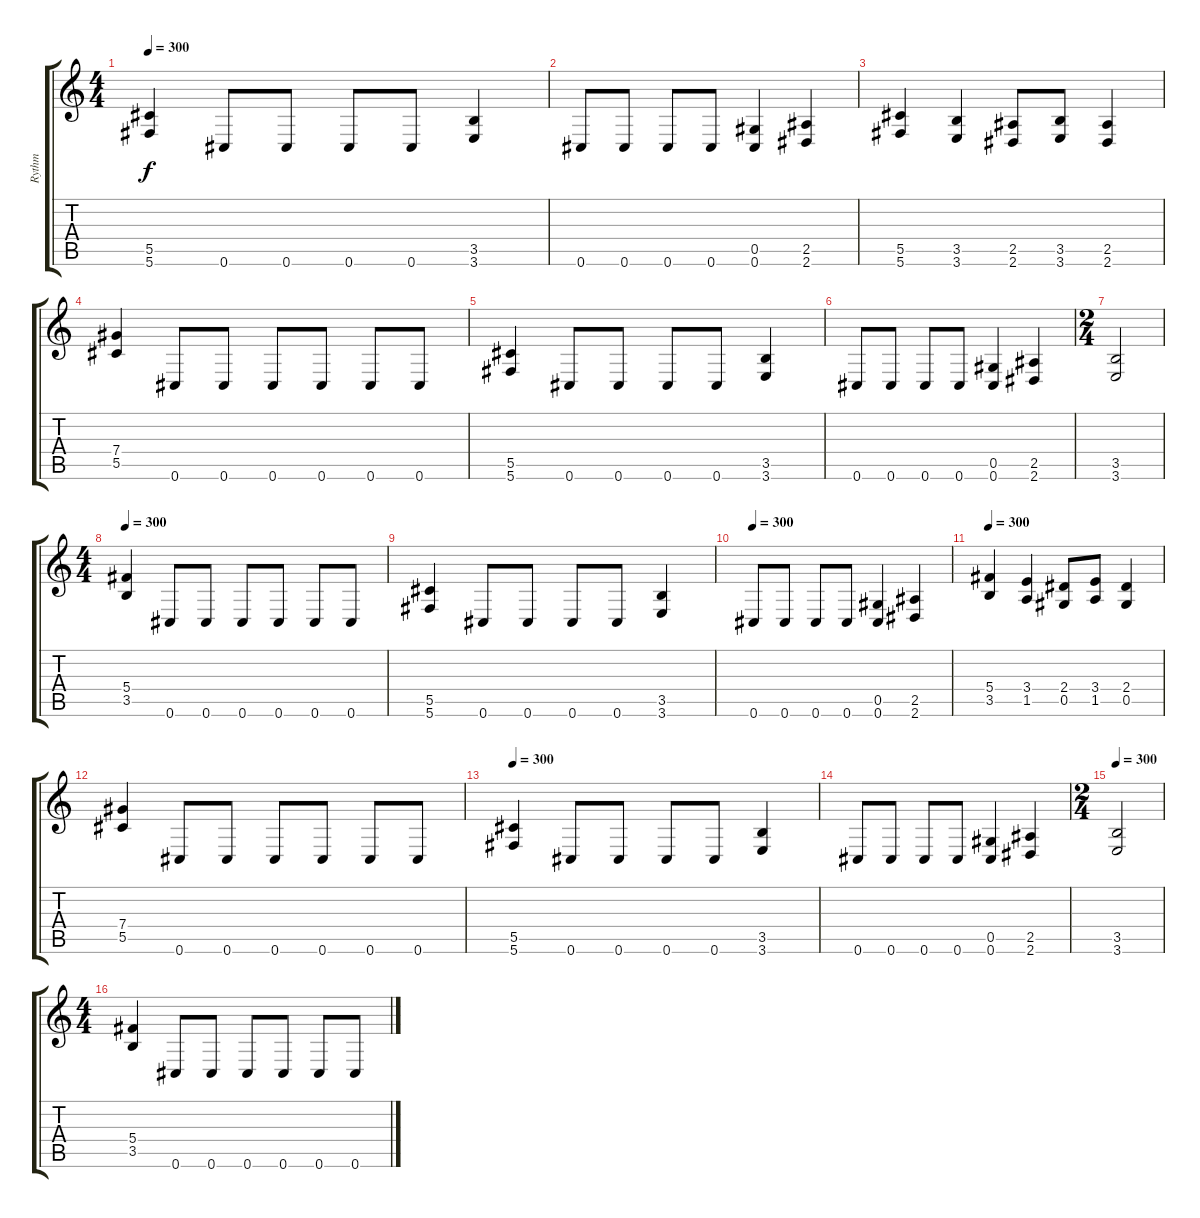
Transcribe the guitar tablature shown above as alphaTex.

\track ("Rythm" "Rythm") {instrument distortionguitar}
\staff {score tabs}
\tuning (Eb4 Bb3 Gb3 Db3 Ab2 Db2) {hide}
\ts (4 4)
\tempo 300
\clef g2
\ks c
(5.5 5.6).4{dy f} 0.6.8 0.6.8 0.6.8 0.6.8 (3.5 3.6).4 |
0.6.8 0.6.8 0.6.8 0.6.8 (0.5 0.6).4 (2.5 2.6).4 |
(5.5 5.6).4 (3.5 3.6).4 (2.5 2.6).8 (3.5 3.6).8 (2.5 2.6).4 |
(7.4 5.5).4 0.6.8 0.6.8 0.6.8 0.6.8 0.6.8 0.6.8 |
(5.5 5.6).4 0.6.8 0.6.8 0.6.8 0.6.8 (3.5 3.6).4 |
0.6.8 0.6.8 0.6.8 0.6.8 (0.5 0.6).4 (2.5 2.6).4 |
\ts (2 4)
(3.5 3.6).2 |
\ts (4 4)
\tempo 300
(5.4 3.5).4 0.6.8 0.6.8 0.6.8 0.6.8 0.6.8 0.6.8 |
(5.5 5.6).4 0.6.8 0.6.8 0.6.8 0.6.8 (3.5 3.6).4 |
\tempo 300
0.6.8 0.6.8 0.6.8 0.6.8 (0.5 0.6).4 (2.5 2.6).4 |
\tempo 300
(5.4 3.5).4 (3.4 1.5).4 (2.4 0.5).8 (3.4 1.5).8 (2.4 0.5).4 |
(7.4 5.5).4 0.6.8 0.6.8 0.6.8 0.6.8 0.6.8 0.6.8 |
\tempo 300
(5.5 5.6).4 0.6.8 0.6.8 0.6.8 0.6.8 (3.5 3.6).4 |
0.6.8 0.6.8 0.6.8 0.6.8 (0.5 0.6).4 (2.5 2.6).4 |
\ts (2 4)
\tempo 300
(3.5 3.6).2 |
\ts (4 4)
(5.4 3.5).4 0.6.8 0.6.8 0.6.8 0.6.8 0.6.8 0.6.8
